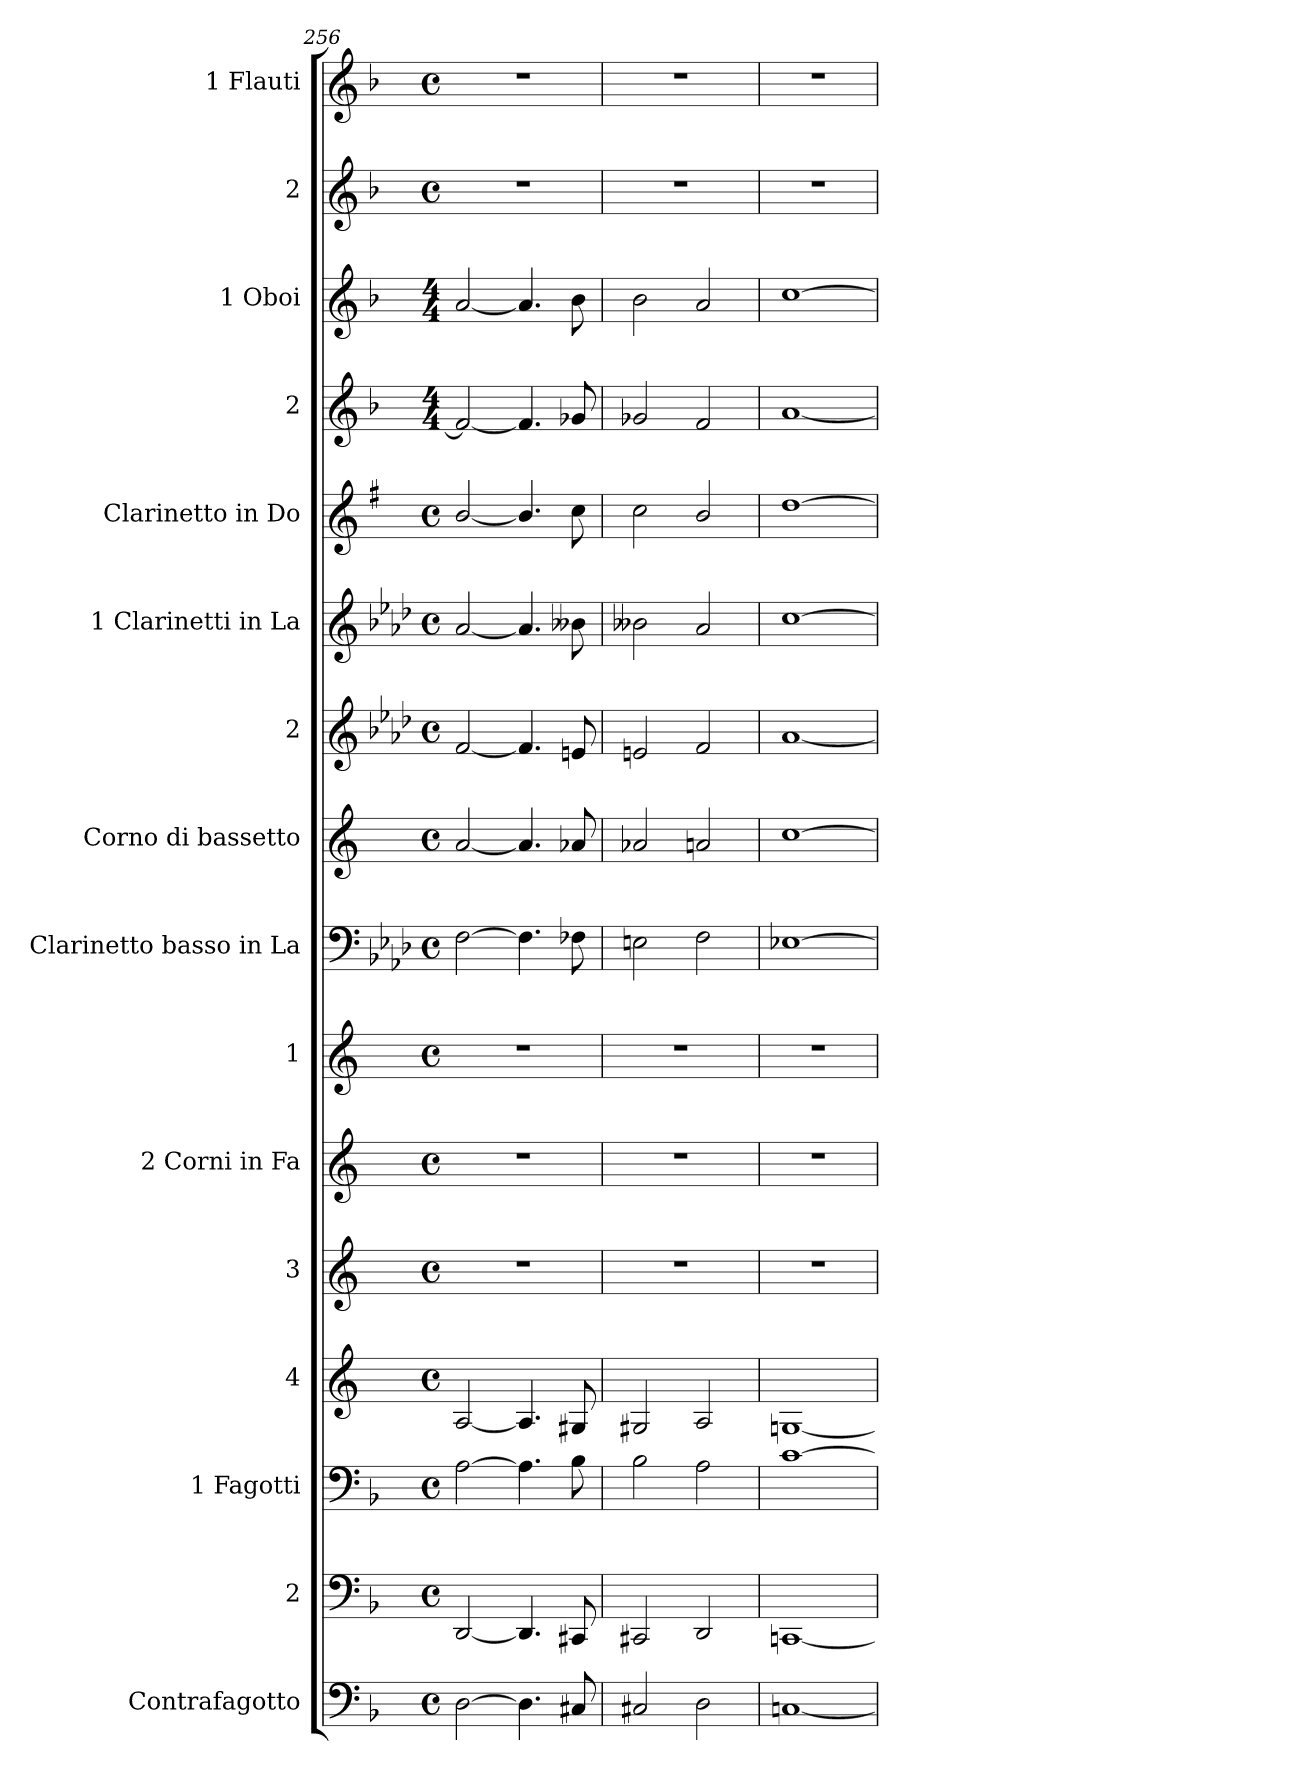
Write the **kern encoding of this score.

**kern	**kern	**kern	**kern	**kern	**kern	**kern	**kern	**kern	**kern	**kern	**kern	**kern	**kern	**kern	**kern
*part16	*part15	*part14	*part13	*part12	*part11	*part10	*part9	*part8	*part7	*part6	*part5	*part4	*part3	*part2	*part1
*staff16	*staff15	*staff14	*staff13	*staff12	*staff11	*staff10	*staff9	*staff8	*staff7	*staff6	*staff5	*staff4	*staff3	*staff2	*staff1
*I"Contrafagotto	*I"2	*I"1  Fagotti	*I"4	*I"3	*I"2  Corni in Fa	*I"1	*I"Clarinetto basso in La	*I"Corno di bassetto	*I"2	*I"1  Clarinetti in La	*I"Clarinetto in Do	*I"2	*I"1  Oboi	*I"2	*I"1  Flauti
*I'C.Fg.	*	*I'1  Fg.	*	*	*I'2  Cor. in Fa	*	*I'Cl. bas. in La	*I'Cor. di bast.	*	*I'1  Cl. in La	*I'Cl. in Do	*	*I'1  Ob.	*	*I'1  Fl.
*clefF4	*clefF4	*clefF4	*clefG2	*clefG2	*clefG2	*clefG2	*clefF4	*clefG2	*clefG2	*clefG2	*clefG2	*clefG2	*clefG2	*clefG2	*clefG2
*ITrd7c12	*	*	*ITrd4c7	*ITrd4c7	*ITrd4c7	*ITrd4c7	*ITrd2c3	*ITrd4c7	*ITrd2c3	*ITrd2c3	*ITrd1c2	*	*	*	*
*k[b-]	*k[b-]	*k[b-]	*k[b-]	*k[b-]	*k[b-]	*k[b-]	*k[b-]	*k[b-]	*k[b-]	*k[b-]	*k[b-]	*k[b-]	*k[b-]	*k[b-]	*k[b-]
*M4/4	*M4/4	*M4/4	*M4/4	*M4/4	*M4/4	*M4/4	*M4/4	*M4/4	*M4/4	*M4/4	*M4/4	*M4/4	*M4/4	*M4/4	*M4/4
*met(c)	*met(c)	*met(c)	*met(c)	*met(c)	*met(c)	*met(c)	*met(c)	*met(c)	*met(c)	*met(c)	*met(c)	*	*	*met(c)	*met(c)
=256	=256	=256	=256	=256	=256	=256	=256	=256	=256	=256	=256	=256	=256	=256	=256
[2DD\	[2DD/	[2A\	[2D/	1r	1r	1r	[2D\	[2d/	[2d/	[2f/	[2a/	2f/_	[2a/	1r	1r
4.DD\]	4.DD/]	4.A\]	4.D/]	.	.	.	4.D\]	4.d/]	4.d/]	4.f/]	4.a/]	4.f/]	4.a/]	.	.
8CC#X/	8CC#X/	8B-\	8C#X/	.	.	.	8D-X\	8d-X/	8c#X/	8g-X\	8b-\	8g-X/	8b-\	.	.
=257	=257	=257	=257	=257	=257	=257	=257	=257	=257	=257	=257	=257	=257	=257	=257
2CC#X/	2CC#X/	2B-\	2C#X/	1r	1r	1r	2C#X\	2d-X/	2c#X/	2g-X\	2b-\	2g-X/	2b-\	1r	1r
2DD\	2DD/	2A\	2D/	.	.	.	2D\	2dn/	2d/	2f/	2a/	2f/	2a/	.	.
=258	=258	=258	=258	=258	=258	=258	=258	=258	=258	=258	=258	=258	=258	=258	=258
[1CCn	[1CCn	[1c	[1Cn	1r	1r	1r	[1Cn	[1f	[1f	[1a	[1cc	[1a	[1cc	1r	1r
=	=	=	=	=	=	=	=	=	=	=	=	=	=	=	=
*-	*-	*-	*-	*-	*-	*-	*-	*-	*-	*-	*-	*-	*-	*-	*-
